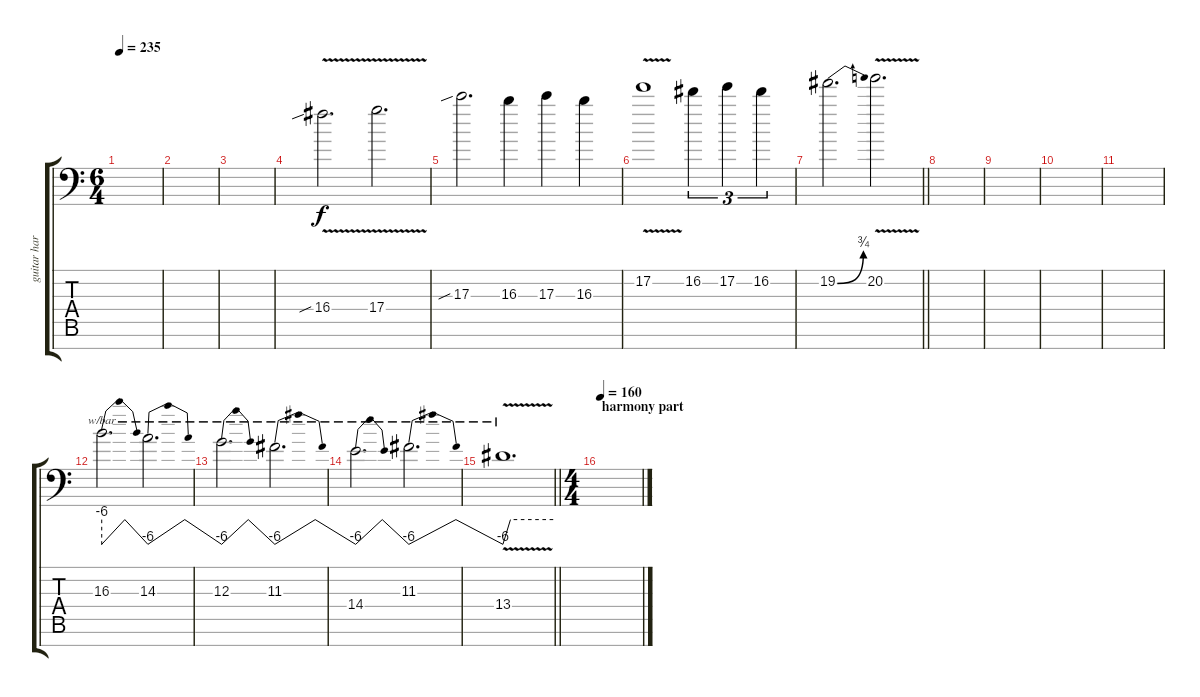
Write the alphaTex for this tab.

\track ("guitar harmonics " "guitar har") {instrument acousticguitarsteel}
\staff {score tabs}
\tuning (E4 B3 G3 D3 A2 E2 C-1) {hide}
\ts (6 4)
\tempo 235
\clef f4
\ks c
|
|
|
16.4{v sib}.2{d} 17.4{v}.2{d} |
17.3{sib}.2{d} 16.3.4 17.3.4 16.3.4 |
17.2{v}.1 16.2.4{tu (3 2)} 17.2.4{tu (3 2)} 16.2.4{tu (3 2)} |
\barLineRight lightlight
19.2{be (bend 0 0 60 3)}.2{d} 20.2{v}.2{d} |
|
|
|
|
16.3.2{d tbe (dip default 0 -24 10 0 50 0 60 -24)} 14.3.2{d tbe (dip default 0 -24 10 0 50 0 60 -24)} |
12.3.2{d tbe (dip default 0 -24 10 0 50 0 60 -24)} 11.3.2{d tbe (dip default 0 -24 11 0 50 0 60 -24)} |
14.4.2{d tbe (dip default 0 -24 10 0 50 0 60 -24)} 11.3.2{d tbe (dip default 0 -24 10 0 50 0 60 -24)} |
\barLineRight lightlight
13.4{v}.1{d tbe (custom default 0 -24 9 0 60 0)} |
\ts (4 4)
\section ("" "harmony part")
\tempo 160
